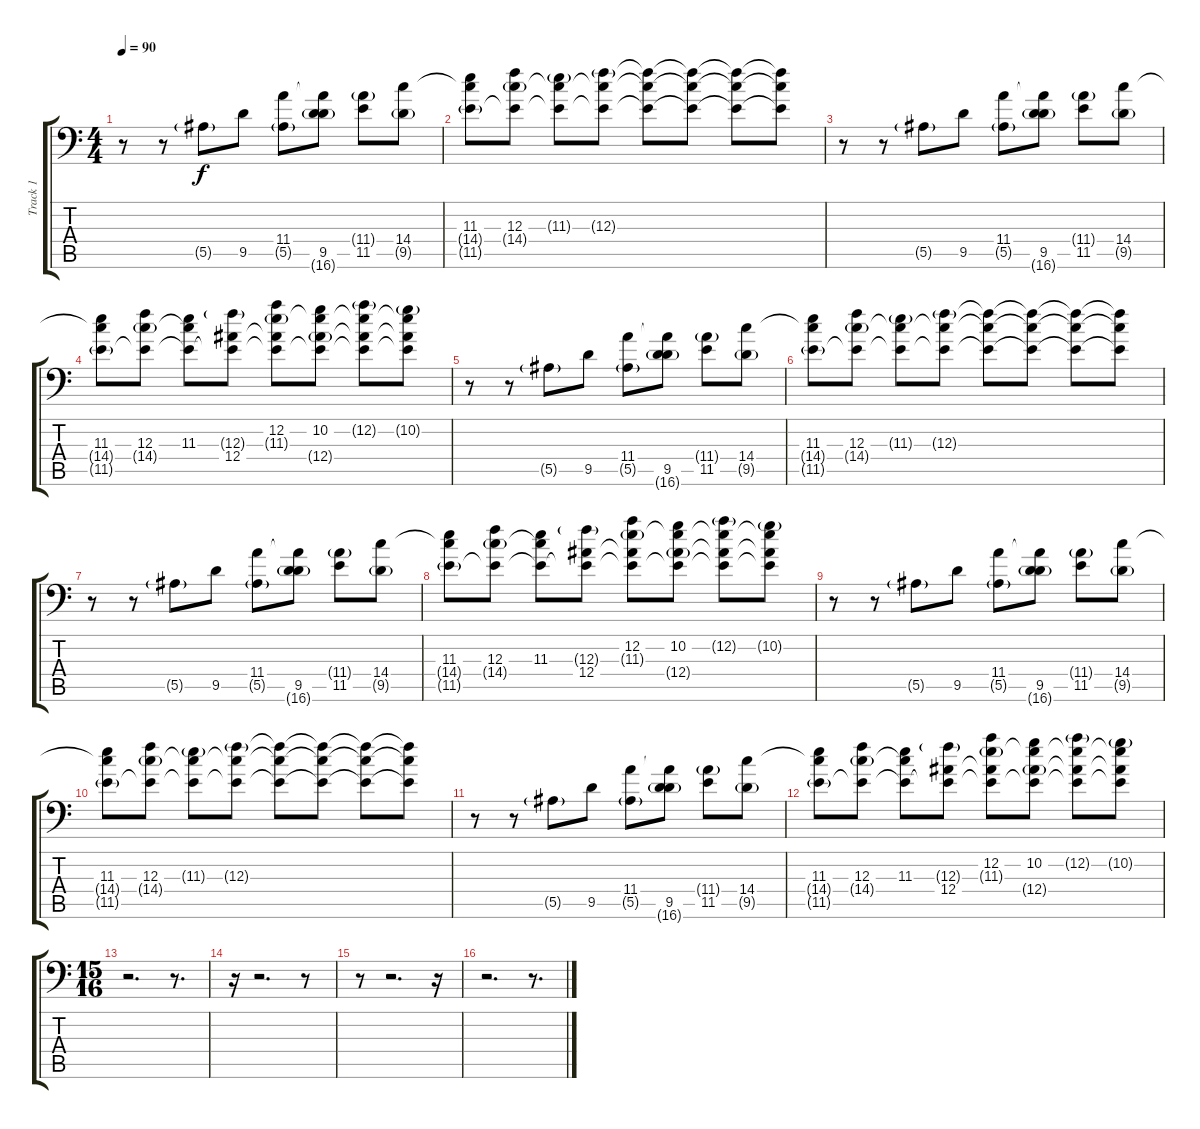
\track ("Track 1" "Track 1") {instrument electricguitarjazz}
\staff {score tabs}
\tuning (D4 A3 F3 Bb2 F2 Bb1) {hide}
\ts (4 4)
\tempo 90
\clef f4
\ks c
r.8{dy f} r.8 5.5{g}.8 9.5.8 (11.4 5.5{g}).8 (11.4{t} 9.5 16.6{g}).8 (11.4{g} 11.5).8 (14.4 9.5{g}).8 |
(11.3 14.4{t} 11.5{g}).8 (12.3 14.4{g} 11.5{t}).8 (11.3{g} 14.4{t} 11.5{t}).8 (12.3{g} 14.4{t} 11.5{t}).8 (12.3{t} 14.4{t} 11.5{t}).8 (12.3{t} 14.4{t} 11.5{t}).8 (12.3{t} 14.4{t} 11.5{t}).8 (12.3{t} 14.4{t} 11.5{t}).8 |
r.8 r.8 5.5{g}.8 9.5.8 (11.4 5.5{g}).8 (11.4{t} 9.5 16.6{g}).8 (11.4{g} 11.5).8 (14.4 9.5{g}).8 |
(11.3 14.4{t} 11.5{g}).8 (12.3 14.4{g} 11.5{t}).8 (11.3 14.4{t} 11.5{t}).8 (12.3{g} 12.4 11.5{t}).8 (12.2 11.3{g} 12.4{t} 11.5{t}).8 (10.2 11.3{t} 12.4{g} 11.5{t}).8 (12.2{g} 11.3{t} 12.4{t} 11.5{t}).8 (10.2{g} 11.3{t} 12.4{t} 11.5{t}).8 |
r.8 r.8 5.5{g}.8 9.5.8 (11.4 5.5{g}).8 (11.4{t} 9.5 16.6{g}).8 (11.4{g} 11.5).8 (14.4 9.5{g}).8 |
(11.3 14.4{t} 11.5{g}).8 (12.3 14.4{g} 11.5{t}).8 (11.3{g} 14.4{t} 11.5{t}).8 (12.3{g} 14.4{t} 11.5{t}).8 (12.3{t} 14.4{t} 11.5{t}).8 (12.3{t} 14.4{t} 11.5{t}).8 (12.3{t} 14.4{t} 11.5{t}).8 (12.3{t} 14.4{t} 11.5{t}).8 |
r.8 r.8 5.5{g}.8 9.5.8 (11.4 5.5{g}).8 (11.4{t} 9.5 16.6{g}).8 (11.4{g} 11.5).8 (14.4 9.5{g}).8 |
(11.3 14.4{t} 11.5{g}).8 (12.3 14.4{g} 11.5{t}).8 (11.3 14.4{t} 11.5{t}).8 (12.3{g} 12.4 11.5{t}).8 (12.2 11.3{g} 12.4{t} 11.5{t}).8 (10.2 11.3{t} 12.4{g} 11.5{t}).8 (12.2{g} 11.3{t} 12.4{t} 11.5{t}).8 (10.2{g} 11.3{t} 12.4{t} 11.5{t}).8 |
r.8 r.8 5.5{g}.8 9.5.8 (11.4 5.5{g}).8 (11.4{t} 9.5 16.6{g}).8 (11.4{g} 11.5).8 (14.4 9.5{g}).8 |
(11.3 14.4{t} 11.5{g}).8 (12.3 14.4{g} 11.5{t}).8 (11.3{g} 14.4{t} 11.5{t}).8 (12.3{g} 14.4{t} 11.5{t}).8 (12.3{t} 14.4{t} 11.5{t}).8 (12.3{t} 14.4{t} 11.5{t}).8 (12.3{t} 14.4{t} 11.5{t}).8 (12.3{t} 14.4{t} 11.5{t}).8 |
r.8 r.8 5.5{g}.8 9.5.8 (11.4 5.5{g}).8 (11.4{t} 9.5 16.6{g}).8 (11.4{g} 11.5).8 (14.4 9.5{g}).8 |
(11.3 14.4{t} 11.5{g}).8 (12.3 14.4{g} 11.5{t}).8 (11.3 14.4{t} 11.5{t}).8 (12.3{g} 12.4 11.5{t}).8 (12.2 11.3{g} 12.4{t} 11.5{t}).8 (10.2 11.3{t} 12.4{g} 11.5{t}).8 (12.2{g} 11.3{t} 12.4{t} 11.5{t}).8 (10.2{g} 11.3{t} 12.4{t} 11.5{t}).8 |
\ts (15 16)
r.2{d} r.8{d} |
r.16 r.2{d} r.8 |
r.8 r.2{d} r.16 |
r.2{d} r.8{d}
